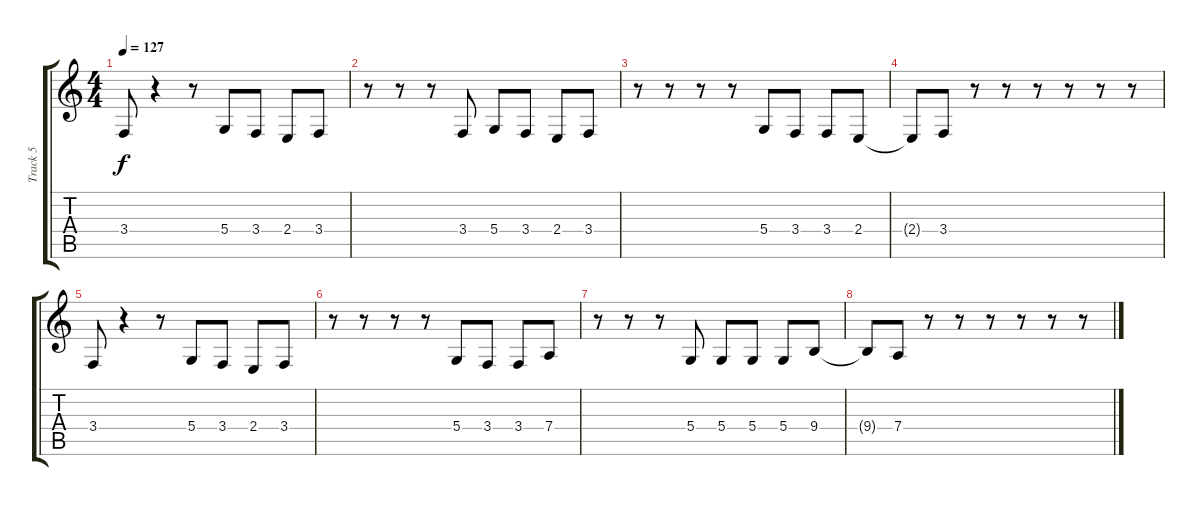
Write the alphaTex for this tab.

\track ("Track 5" "Track 5") {instrument lead6voice}
\staff {score tabs}
\tuning (E4 B3 G3 D3 A2 E2) {hide}
\ts (4 4)
\tempo 127
\clef g2
\ks c
3.4.8{dy f} r.4 r.8 5.4.8 3.4.8 2.4.8 3.4.8 |
r.8 r.8 r.8 3.4.8 5.4.8 3.4.8 2.4.8 3.4.8 |
r.8 r.8 r.8 r.8 5.4.8 3.4.8 3.4.8 2.4.8 |
2.4{t}.8 3.4.8 r.8 r.8 r.8 r.8 r.8 r.8 |
3.4.8 r.4 r.8 5.4.8 3.4.8 2.4.8 3.4.8 |
r.8 r.8 r.8 r.8 5.4.8 3.4.8 3.4.8 7.4.8 |
r.8 r.8 r.8 5.4.8 5.4.8 5.4.8 5.4.8 9.4.8 |
9.4{t}.8 7.4.8 r.8 r.8 r.8 r.8 r.8 r.8
